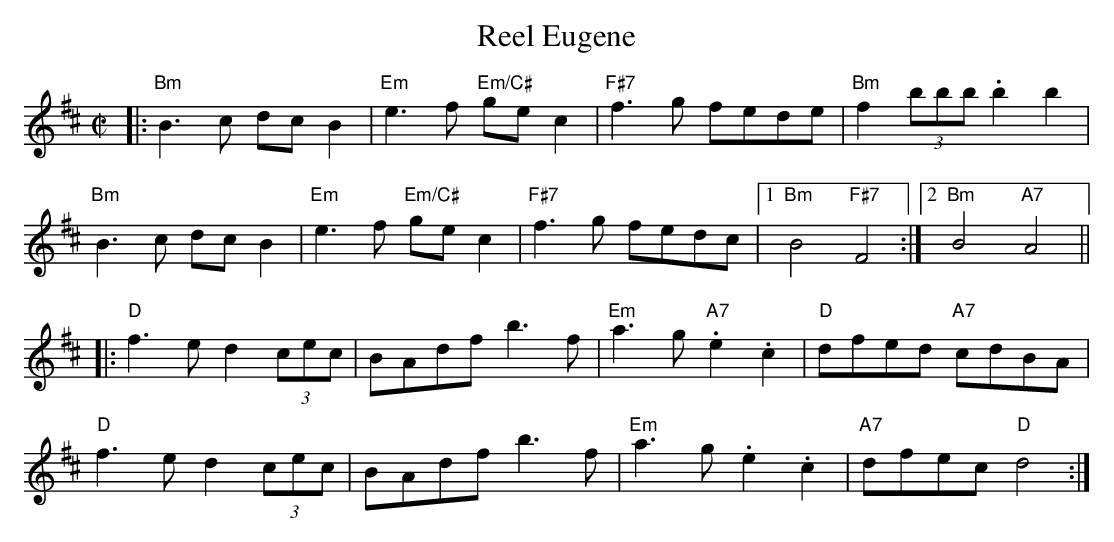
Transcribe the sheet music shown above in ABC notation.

X:1
T:Reel Eugene
M:C|
L:1/8
K:D
|:"Bm" B3 c dcB2| "Em" e3f "Em/C#" gec2| "F#7" f3g fede| "Bm" f2 (3bbb .b2 b2|
"Bm" B3 c dcB2| "Em" e3f "Em/C#" gec2| "F#7" f3g fedc|1 "Bm" B4 "F#7" F4:|2"Bm" B4 "A7" A4||
|: "D" f3e d2 (3cec| BAdf b3f| "Em" a3g  "A7" .e2 .c2| "D" dfed "A7" cdBA|
"D" f3e d2 (3cec| BAdf b3f| "Em" a3g   .e2 .c2| "A7" dfec "D" d4:|
